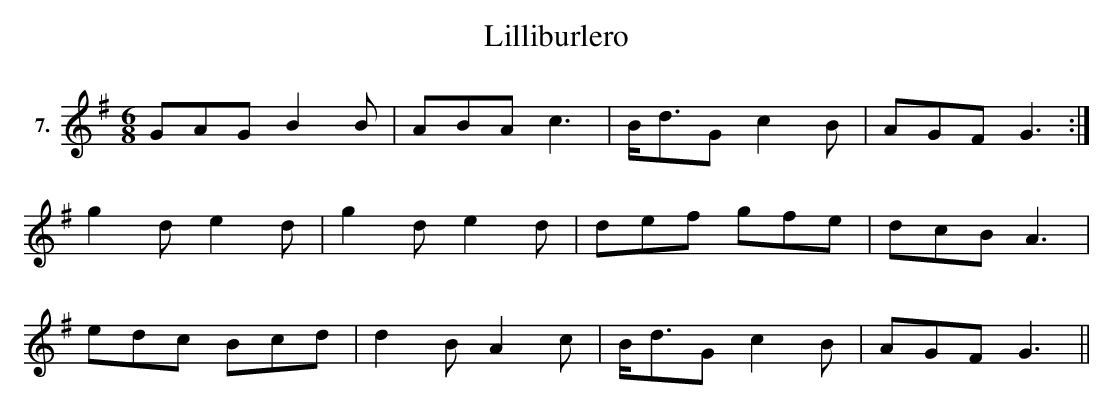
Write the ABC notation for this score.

X:1
T:Lilliburlero
M:6/8
L:1/8
K:G
V:1 clef=treble name="7."
[V:1] GAG B2 B|ABA c3|B<dG c2 B|AGF G3:|
g2 d e2 d|g2 d e2 d|def gfe|dcB A3|
edc Bcd|d2 B A2 c|B<dG c2 B|AGF G3||
